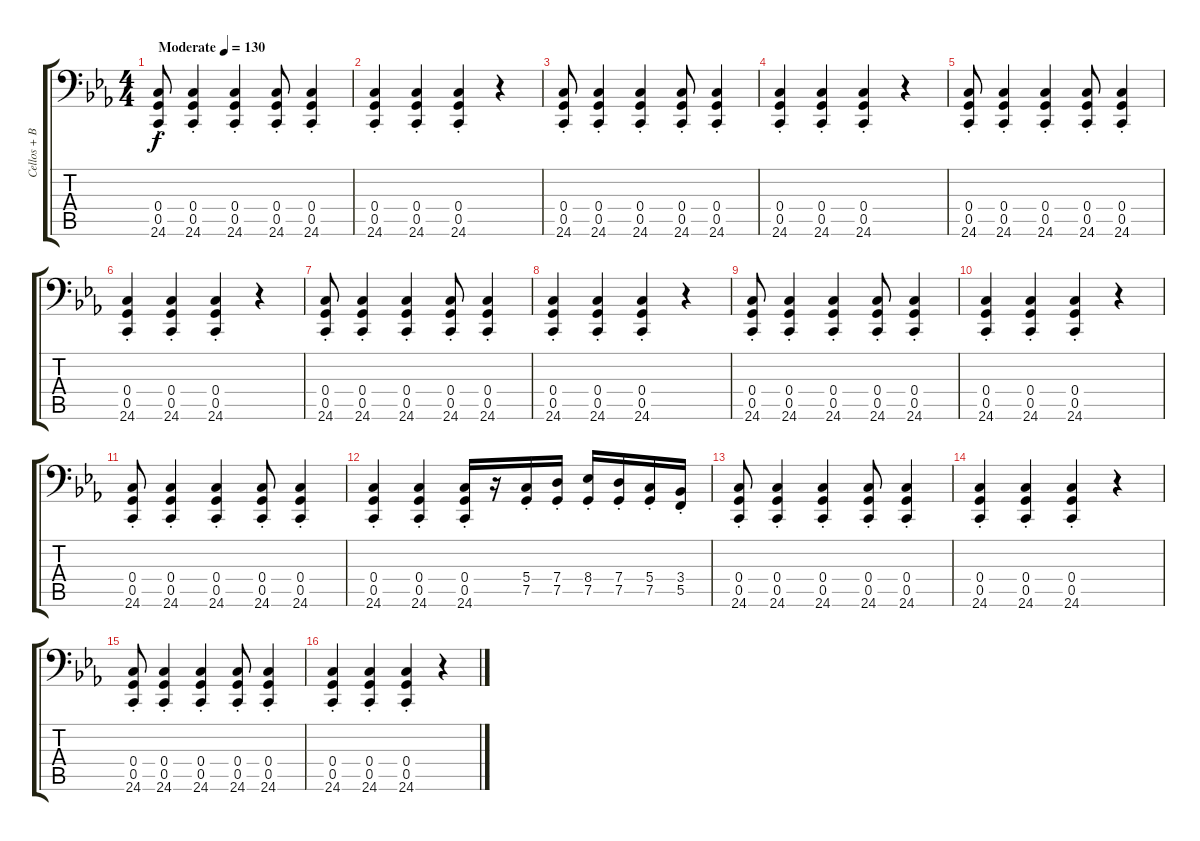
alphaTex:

\track ("Cellos + Basses" "Cellos + B") {instrument stringensemble1}
\staff {score tabs}
\tuning (E4 B3 G3 G2 C2 C1) {hide}
\ts (4 4)
\tempo (130 "Moderate")
\clef f4
\ks cminor
(0.4{st} 0.5{st} 24.6{st}).8{dy f instrument stringensemble1} (0.4{st} 0.5{st} 24.6{st}).4 (0.4{st} 0.5{st} 24.6{st}).4 (0.4{st} 0.5{st} 24.6{st}).8 (0.4{st} 0.5{st} 24.6{st}).4 |
(0.4{st} 0.5{st} 24.6{st}).4 (0.4{st} 0.5{st} 24.6{st}).4 (0.4{st} 0.5{st} 24.6{st}).4 r.4 |
(0.4{st} 0.5{st} 24.6{st}).8 (0.4{st} 0.5{st} 24.6{st}).4 (0.4{st} 0.5{st} 24.6{st}).4 (0.4{st} 0.5{st} 24.6{st}).8 (0.4{st} 0.5{st} 24.6{st}).4 |
(0.4{st} 0.5{st} 24.6{st}).4 (0.4{st} 0.5{st} 24.6{st}).4 (0.4{st} 0.5{st} 24.6{st}).4 r.4 |
(0.4{st} 0.5{st} 24.6{st}).8 (0.4{st} 0.5{st} 24.6{st}).4 (0.4{st} 0.5{st} 24.6{st}).4 (0.4{st} 0.5{st} 24.6{st}).8 (0.4{st} 0.5{st} 24.6{st}).4 |
(0.4{st} 0.5{st} 24.6{st}).4 (0.4{st} 0.5{st} 24.6{st}).4 (0.4{st} 0.5{st} 24.6{st}).4 r.4 |
(0.4{st} 0.5{st} 24.6{st}).8 (0.4{st} 0.5{st} 24.6{st}).4 (0.4{st} 0.5{st} 24.6{st}).4 (0.4{st} 0.5{st} 24.6{st}).8 (0.4{st} 0.5{st} 24.6{st}).4 |
(0.4{st} 0.5{st} 24.6{st}).4 (0.4{st} 0.5{st} 24.6{st}).4 (0.4{st} 0.5{st} 24.6{st}).4 r.4 |
(0.4{st} 0.5{st} 24.6{st}).8 (0.4{st} 0.5{st} 24.6{st}).4 (0.4{st} 0.5{st} 24.6{st}).4 (0.4{st} 0.5{st} 24.6{st}).8 (0.4{st} 0.5{st} 24.6{st}).4 |
(0.4{st} 0.5{st} 24.6{st}).4 (0.4{st} 0.5{st} 24.6{st}).4 (0.4{st} 0.5{st} 24.6{st}).4 r.4 |
(0.4{st} 0.5{st} 24.6{st}).8 (0.4{st} 0.5{st} 24.6{st}).4 (0.4{st} 0.5{st} 24.6{st}).4 (0.4{st} 0.5{st} 24.6{st}).8 (0.4{st} 0.5{st} 24.6{st}).4 |
(0.4{st} 0.5{st} 24.6{st}).4 (0.4{st} 0.5{st} 24.6{st}).4 (0.4{st} 0.5{st} 24.6{st}).16 r.16 (5.4{st} 7.5{st}).16 (7.4{st} 7.5{st}).16 (8.4{st} 7.5{st}).16 (7.4{st} 7.5{st}).16 (5.4{st} 7.5{st}).16 (3.4{st} 5.5{st}).16 |
(0.4{st} 0.5{st} 24.6{st}).8 (0.4{st} 0.5{st} 24.6{st}).4 (0.4{st} 0.5{st} 24.6{st}).4 (0.4{st} 0.5{st} 24.6{st}).8 (0.4{st} 0.5{st} 24.6{st}).4 |
(0.4{st} 0.5{st} 24.6{st}).4 (0.4{st} 0.5{st} 24.6{st}).4 (0.4{st} 0.5{st} 24.6{st}).4 r.4 |
(0.4{st} 0.5{st} 24.6{st}).8 (0.4{st} 0.5{st} 24.6{st}).4 (0.4{st} 0.5{st} 24.6{st}).4 (0.4{st} 0.5{st} 24.6{st}).8 (0.4{st} 0.5{st} 24.6{st}).4 |
(0.4{st} 0.5{st} 24.6{st}).4 (0.4{st} 0.5{st} 24.6{st}).4 (0.4{st} 0.5{st} 24.6{st}).4 r.4
